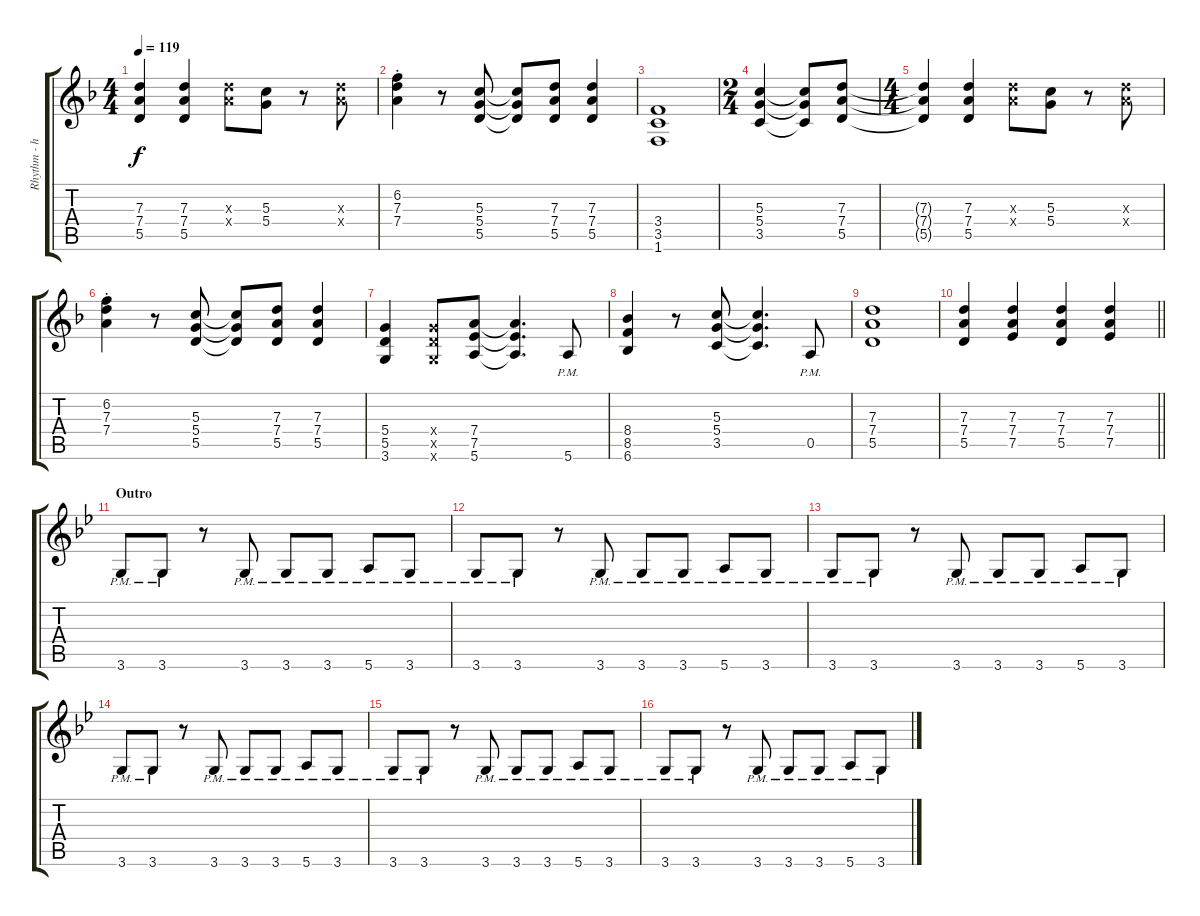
\track ("Rhythm - heavy - left" "Rhythm - h") {instrument distortionguitar}
\staff {score tabs}
\tuning (E4 B3 G3 D3 A2 E2) {hide}
\ts (4 4)
\tempo 119
\clef g2
\ks f
(7.3{t} 7.4{t} 5.5{t}).4{dy f} (7.3 7.4 5.5).4 (7.3{x} 7.4{x}).8 (5.3 5.4).8 r.8 (7.3{x} 7.4{x}).8 |
(6.2{st} 7.3{st} 7.4{st}).4 r.8 (5.3 5.4 5.5).8 (5.3{t} 5.4{t} 5.5{t}).8 (7.3 7.4 5.5).8 (7.3 7.4 5.5).4 |
(3.4 3.5 1.6).1 |
\ts (2 4)
(5.3 5.4 3.5).4 (5.3{t} 5.4{t} 3.5{t}).8 (7.3 7.4 5.5).8 |
\ts (4 4)
(7.3{t} 7.4{t} 5.5{t}).4 (7.3 7.4 5.5).4 (7.3{x} 7.4{x}).8 (5.3 5.4).8 r.8 (7.3{x} 7.4{x}).8 |
(6.2{st} 7.3{st} 7.4{st}).4 r.8 (5.3 5.4 5.5).8 (5.3{t} 5.4{t} 5.5{t}).8 (7.3 7.4 5.5).8 (7.3 7.4 5.5).4 |
(5.4 5.5 3.6).4 (5.4{x} 5.5{x} 3.6{x}).8 (7.4 7.5 5.6).8 (7.4{t} 7.5{t} 5.6{t}).4{d} 5.6{pm}.8 |
(8.4 8.5 6.6).4 r.8 (5.3 5.4 3.5).8 (5.3{t} 5.4{t} 3.5{t}).4{d} 0.5{pm}.8 |
(7.3 7.4 5.5).1 |
\barLineRight lightlight
(7.3 7.4 5.5).4 (7.3 7.4 7.5).4 (7.3 7.4 5.5).4 (7.3 7.4 7.5).4 |
\section ("" "Outro")
\ks bb
3.6{pm}.8 3.6{pm}.8 r.8 3.6{pm}.8 3.6{pm}.8 3.6{pm}.8 5.6{pm}.8 3.6{pm}.8 |
3.6{pm}.8 3.6{pm}.8 r.8 3.6{pm}.8 3.6{pm}.8 3.6{pm}.8 5.6{pm}.8 3.6{pm}.8 |
3.6{pm}.8 3.6{pm}.8 r.8 3.6{pm}.8 3.6{pm}.8 3.6{pm}.8 5.6{pm}.8 3.6{pm}.8 |
3.6{pm}.8 3.6{pm}.8 r.8 3.6{pm}.8 3.6{pm}.8 3.6{pm}.8 5.6{pm}.8 3.6{pm}.8 |
3.6{pm}.8 3.6{pm}.8 r.8 3.6{pm}.8 3.6{pm}.8 3.6{pm}.8 5.6{pm}.8 3.6{pm}.8 |
3.6{pm}.8 3.6{pm}.8 r.8 3.6{pm}.8 3.6{pm}.8 3.6{pm}.8 5.6{pm}.8 3.6{pm}.8
